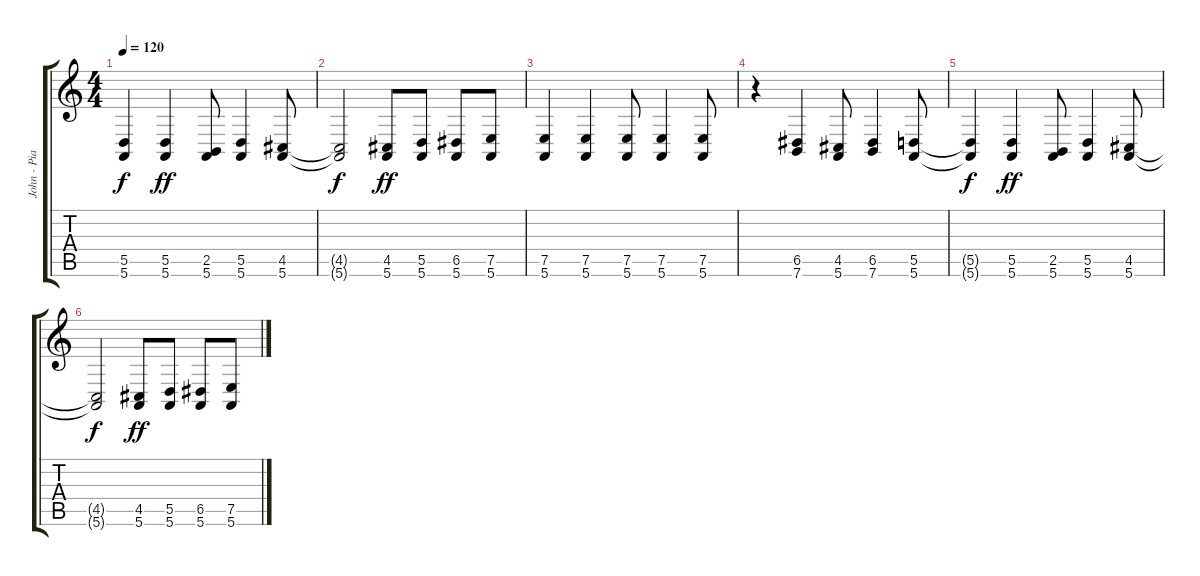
\track ("John - Piano" "John - Pia") {instrument brightacousticpiano}
\staff {score tabs}
\tuning (E4 B3 G3 D3 A2 E2) {hide}
\ts (4 4)
\tempo 120
\clef g2
\ks c
(5.5{t} 5.6{t}).4{dy f volume 6} (5.5 5.6).4{dy ff} (2.5 5.6).8 (5.5 5.6).4 (4.5 5.6).8 |
(4.5{t} 5.6{t}).2{dy f} (4.5 5.6).8{dy ff} (5.5 5.6).8 (6.5 5.6).8 (7.5 5.6).8 |
(7.5 5.6).4{volume 4} (7.5 5.6).4 (7.5 5.6).8 (7.5 5.6).4 (7.5 5.6).8 |
r.4 (6.5 7.6).4 (4.5 5.6).8 (6.5 7.6).4 (5.5 5.6).8 |
(5.5{t} 5.6{t}).4{dy f volume 2} (5.5 5.6).4{dy ff} (2.5 5.6).8 (5.5 5.6).4 (4.5 5.6).8 |
(4.5{t} 5.6{t}).2{dy f} (4.5 5.6).8{dy ff} (5.5 5.6).8 (6.5 5.6).8 (7.5 5.6).8
